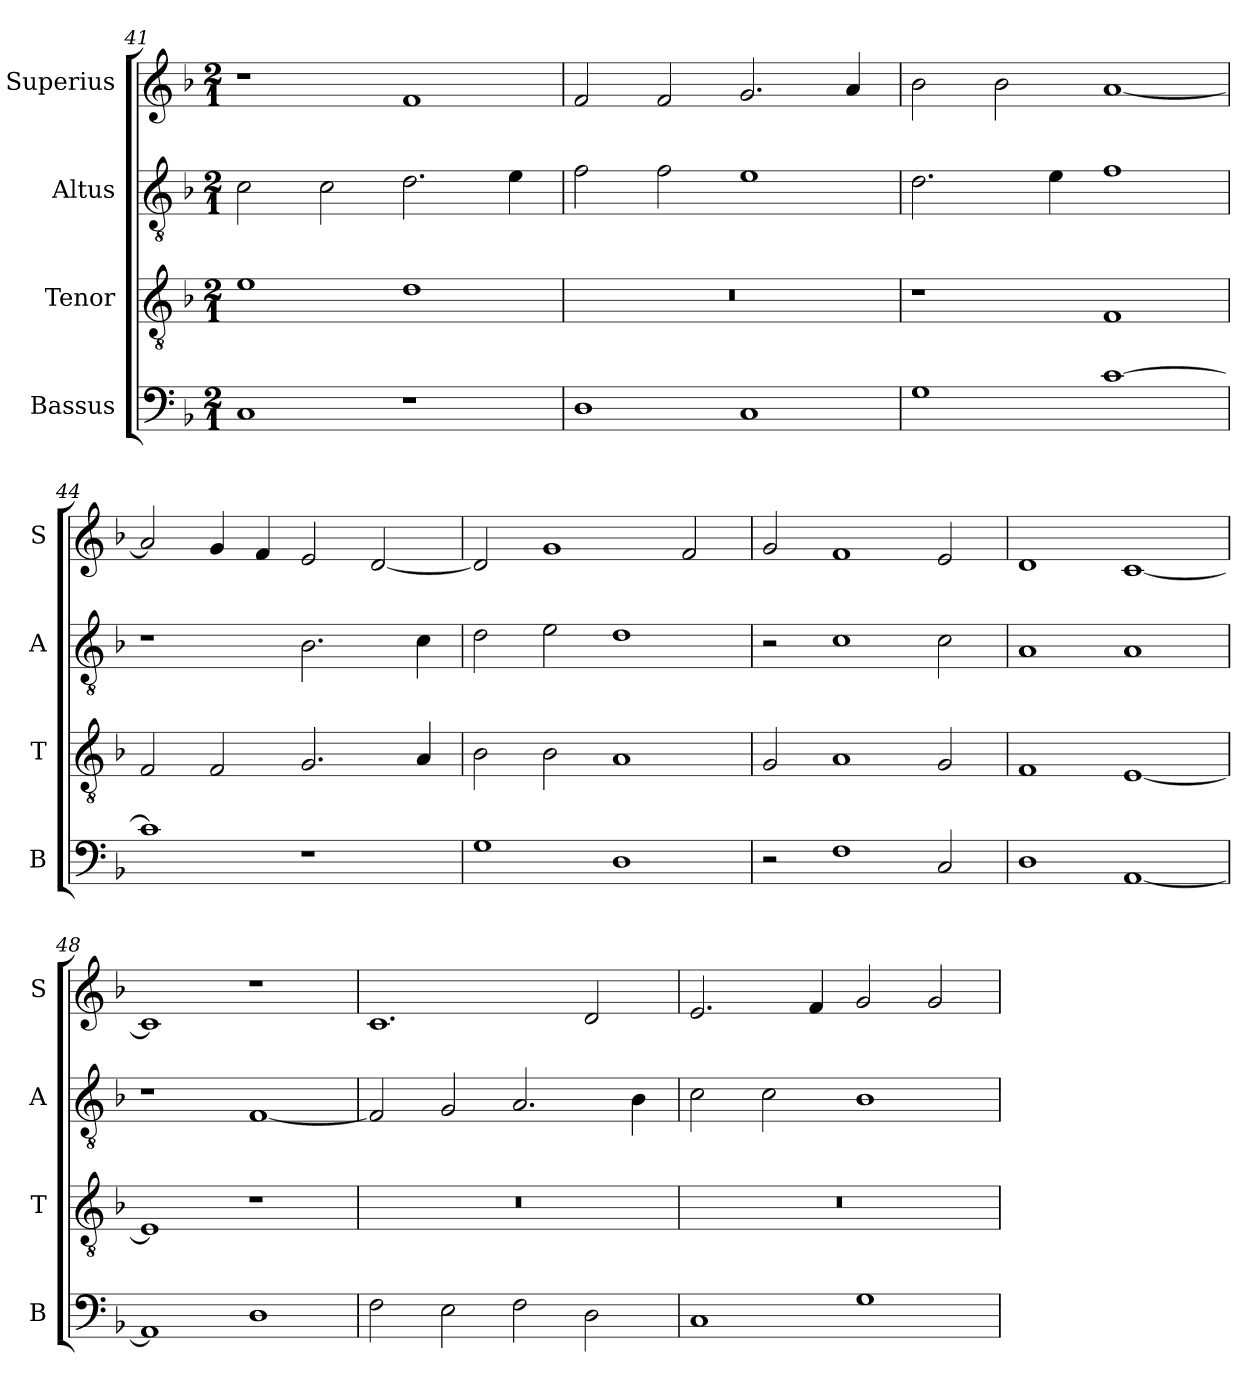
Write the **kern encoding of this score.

**kern	**kern	**kern	**kern
*part4	*part3	*part2	*part1
*staff4	*staff3	*staff2	*staff1
*I"Bassus	*I"Tenor	*I"Altus	*I"Superius
*I'B	*I'T	*I'A	*I'S
*clefF4	*clefGv2	*clefGv2	*clefG2
*k[b-]	*k[b-]	*k[b-]	*k[b-]
*M2/1	*M2/1	*M2/1	*M2/1
=41	=41	=41	=41
1C	1e	2c	1r
.	.	2c	.
1r	1d	2.d	1f
.	.	4e	.
=42	=42	=42	=42
1D	0r	2f	2f
.	.	2f	2f
1C	.	1e	2.g
.	.	.	4a
=43	=43	=43	=43
1G	1r	2.d	2b-
.	.	.	2b-
.	.	4e	.
[1c	1F	1f	[1a
=44	=44	=44	=44
1c]	2F	1r	2a]
.	2F	.	4g
.	.	.	4f
1r	2.G	2.B-	2e
.	.	.	[2d
.	4A	4c	.
=45	=45	=45	=45
1G	2B-	2d	2d]
.	2B-	2e	1g
1D	1A	1d	.
.	.	.	2f
=46	=46	=46	=46
2r	2G	2r	2g
1F	1A	1c	1f
2C	2G	2c	2e
=47	=47	=47	=47
1D	1F	1A	1d
[1AA	[1E	1A	[1c
=48	=48	=48	=48
1AA]	1E]	1r	1c]
1D	1r	[1F	1r
=49	=49	=49	=49
2F	0r	2F]	1.c
2E	.	2G	.
2F	.	2.A	.
2D	.	.	2d
.	.	4B-	.
=50	=50	=50	=50
1C	0r	2c	2.e
.	.	2c	.
.	.	.	4f
1G	.	1B-	2g
.	.	.	2g
=	=	=	=
*-	*-	*-	*-
